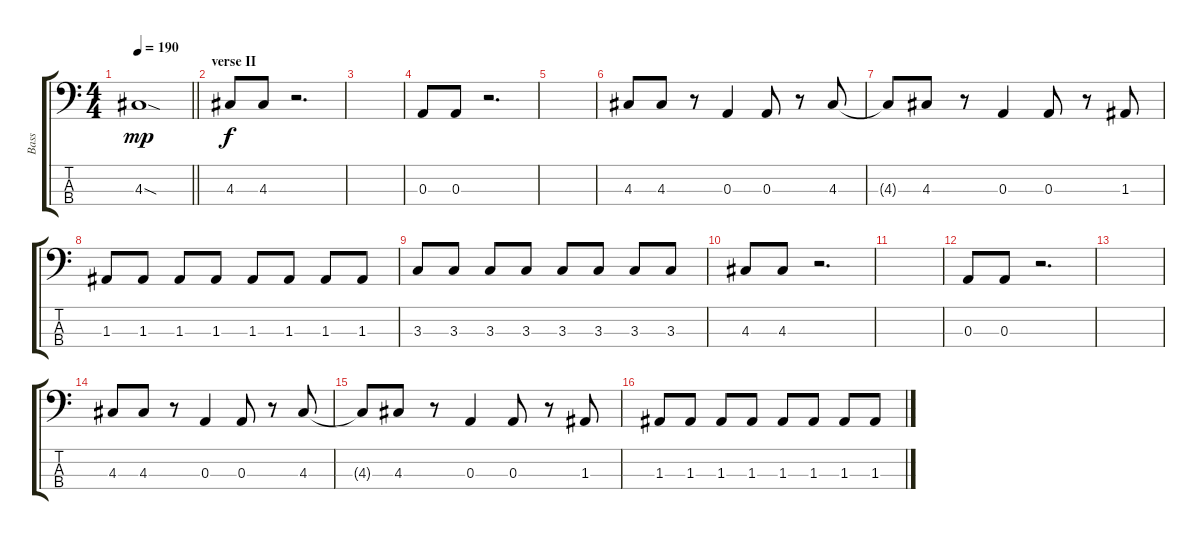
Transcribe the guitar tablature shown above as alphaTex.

\track ("Bass" "Bass") {instrument electricbassfinger}
\staff {score tabs}
\tuning (G2 D2 A1 E1) {hide}
\ts (4 4)
\tempo 190
\clef f4
\barLineRight lightlight
\ks c
4.3{sod}.1{dy mp} |
\section ("" "verse II")
4.3.8{dy f} 4.3.8 r.2{d} |
|
0.3.8 0.3.8 r.2{d} |
|
4.3.8 4.3.8 r.8 0.3.4 0.3.8 r.8 4.3.8 |
4.3{t}.8 4.3.8 r.8 0.3.4 0.3.8 r.8 1.3.8 |
1.3.8 1.3.8 1.3.8 1.3.8 1.3.8 1.3.8 1.3.8 1.3.8 |
3.3.8 3.3.8 3.3.8 3.3.8 3.3.8 3.3.8 3.3.8 3.3.8 |
4.3.8 4.3.8 r.2{d} |
|
0.3.8 0.3.8 r.2{d} |
|
4.3.8 4.3.8 r.8 0.3.4 0.3.8 r.8 4.3.8 |
4.3{t}.8 4.3.8 r.8 0.3.4 0.3.8 r.8 1.3.8 |
1.3.8 1.3.8 1.3.8 1.3.8 1.3.8 1.3.8 1.3.8 1.3.8
